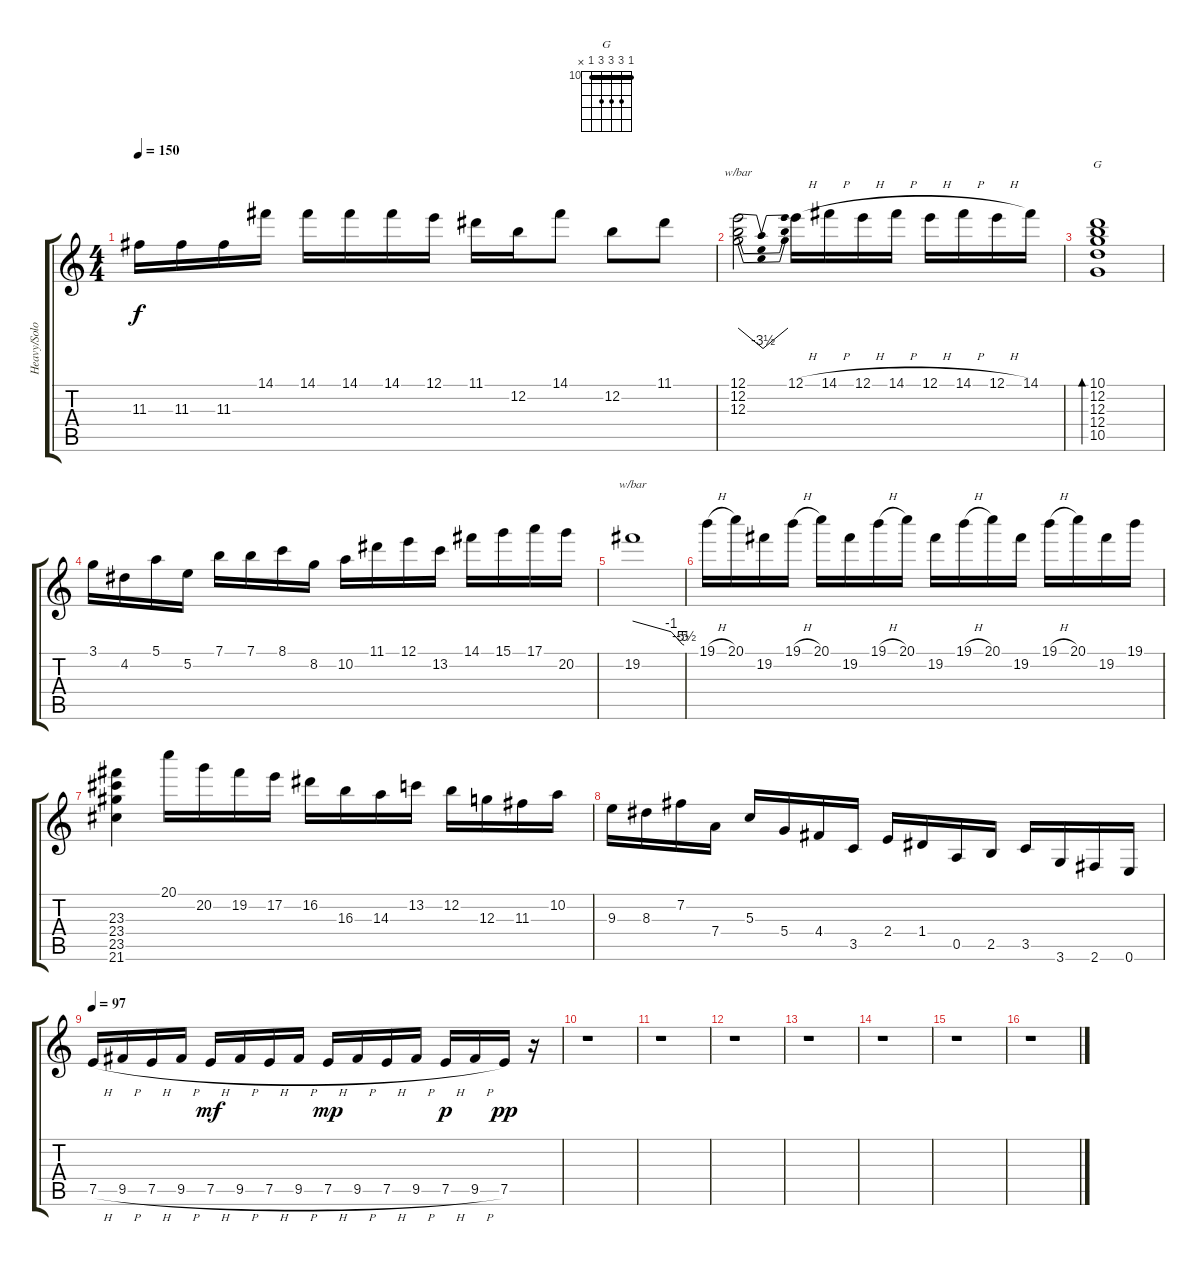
\track ("Heavy/Solo Guitar" "Heavy/Solo") {instrument distortionguitar}
\staff {score tabs}
\tuning (E4 B3 G3 D3 A2 E2) {hide}
\chord ("G" 10 12 12 12 10 x) {firstfret 10 barre 10}
\ts (4 4)
\tempo 150
\clef g2
\ks c
11.3.16{dy f} 11.3.16 11.3.16 14.1.16 14.1.16 14.1.16 14.1.16 12.1.16 11.1.16 12.2.16 14.1.8 12.2.8 11.1.8 |
(12.1 12.2 12.3).2{tbe (dip default 0 0 30 -14 60 0)} 12.1{h}.16 14.1{h}.16 12.1{h}.16 14.1{h}.16 12.1{h}.16 14.1{h}.16 12.1{h}.16 14.1.16 |
(10.1 12.2 12.3 12.4 10.5).1{bd 240 ch "G"} |
3.1.16 4.2.16 5.1.16 5.2.16 7.1.16 7.1.16 8.1.16 8.2.16 10.2.16 11.1.16 12.1.16 13.2.16 14.1.16 15.1.16 17.1.16 20.2.16 |
19.2.1{tbe (custom default 0 0 45 -4 58 -20 60 -22)} |
19.1{h}.16 20.1.16 19.2.16 19.1{h}.16 20.1.16 19.2.16 19.1{h}.16 20.1.16 19.2.16 19.1{h}.16 20.1.16 19.2.16 19.1{h}.16 20.1.16 19.2.16 19.1.16 |
(23.3 23.4 23.5 21.6).4 20.1.16 20.2.16 19.2.16 17.2.16 16.2.16 16.3.16 14.3.16 13.2.16 12.2.16 12.3.16 11.3.16 10.2.16 |
9.3.16 8.3.16 7.2.16 7.4.16 5.3.16 5.4.16 4.4.16 3.5.16 2.4.16 1.4.16 0.5.16 2.5.16 3.5.16 3.6.16 2.6.16 0.6.16 |
\tempo 97
7.5{h}.16 9.5{h}.16 7.5{h}.16 9.5{h}.16 7.5{h}.16{dy mf} 9.5{h}.16 7.5{h}.16 9.5{h}.16 7.5{h}.16{dy mp} 9.5{h}.16 7.5{h}.16 9.5{h}.16 7.5{h}.16{dy p} 9.5{h}.16 7.5.16{dy pp} r.16 |
r.1 |
r.1 |
r.1 |
r.1 |
r.1 |
r.1 |
r.1
